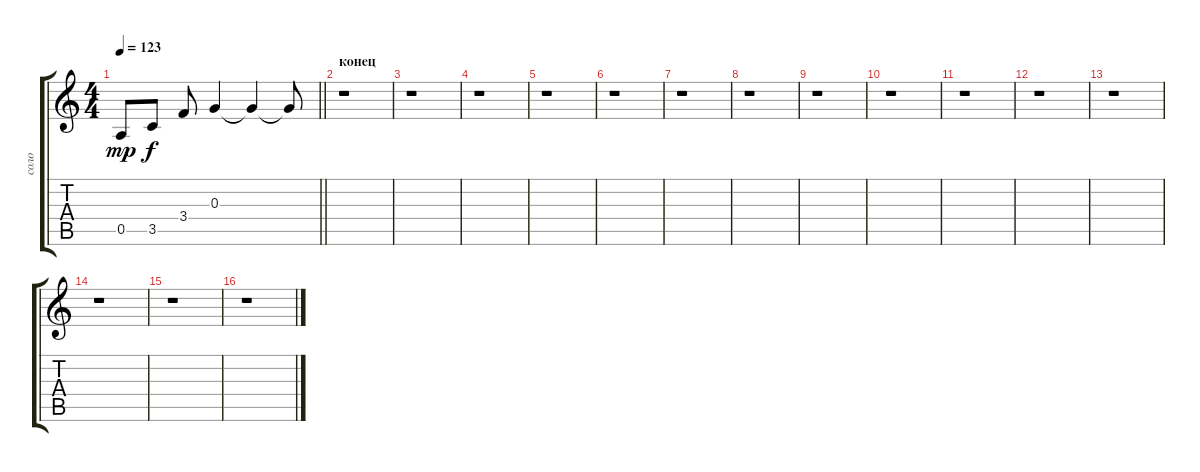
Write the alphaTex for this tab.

\track ("соло" "соло") {instrument distortionguitar}
\staff {score tabs}
\tuning (E4 B3 G3 D3 A2 E2) {hide}
\ts (4 4)
\tempo 123
\clef g2
\barLineRight lightlight
\ks c
0.5.8{dy mp} 3.5.8{dy f} 3.4.8 0.3.4 0.3{t}.4 0.3{t}.8 |
\section ("" "конец")
r.1 |
r.1 |
r.1 |
r.1 |
r.1 |
r.1 |
r.1 |
r.1 |
r.1 |
r.1 |
r.1 |
r.1 |
r.1 |
r.1 |
r.1
